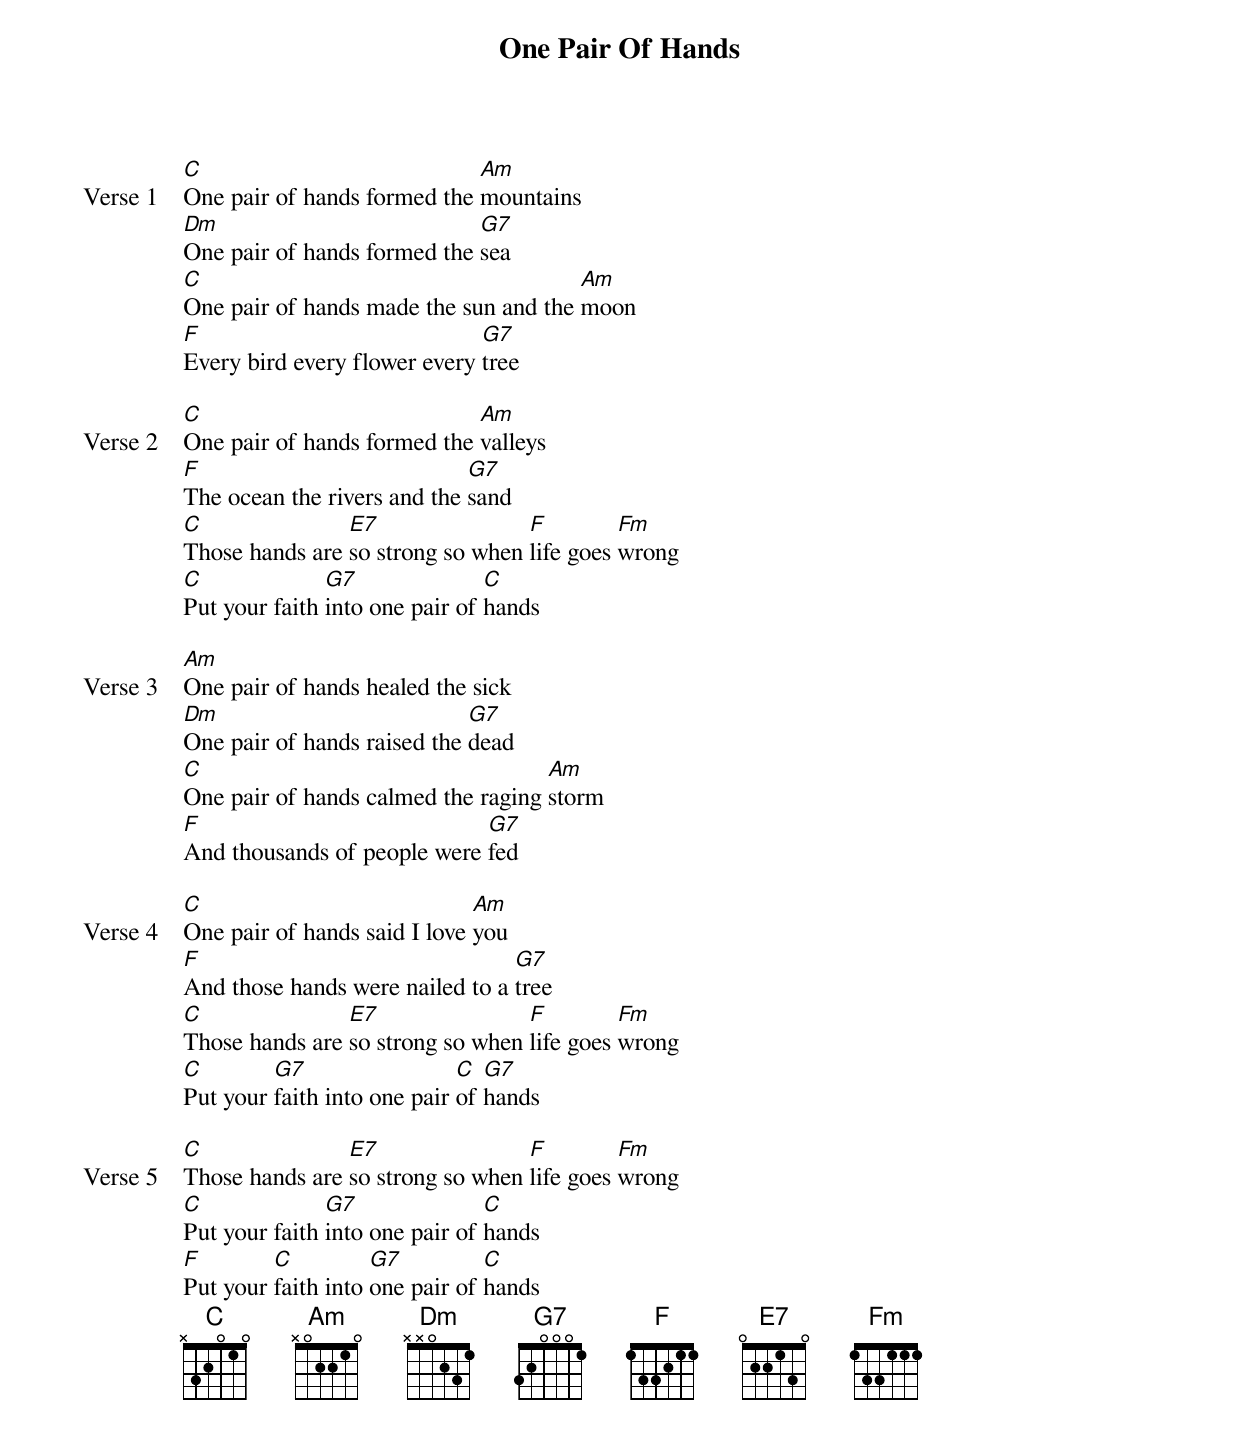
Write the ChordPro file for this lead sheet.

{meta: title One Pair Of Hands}
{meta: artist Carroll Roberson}
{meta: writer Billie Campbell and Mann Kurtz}

{start_of_verse: Verse 1}
[C]One pair of hands formed the [Am]mountains
[Dm]One pair of hands formed the [G7]sea
[C]One pair of hands made the sun and the [Am]moon
[F]Every bird every flower every [G7]tree
{end_of_verse}

{start_of_verse: Verse 2}
[C]One pair of hands formed the [Am]valleys
[F]The ocean the rivers and the [G7]sand
[C]Those hands are [E7]so strong so when [F]life goes [Fm]wrong
[C]Put your faith [G7]into one pair of [C]hands
{end_of_verse}

{start_of_verse: Verse 3}
[Am]One pair of hands healed the sick
[Dm]One pair of hands raised the [G7]dead
[C]One pair of hands calmed the raging [Am]storm
[F]And thousands of people were [G7]fed
{end_of_verse}

{start_of_verse: Verse 4}
[C]One pair of hands said I love [Am]you
[F]And those hands were nailed to a [G7]tree
[C]Those hands are [E7]so strong so when [F]life goes [Fm]wrong
[C]Put your [G7]faith into one pair [C]of [G7]hands
{end_of_verse}

{start_of_verse: Verse 5}
[C]Those hands are [E7]so strong so when [F]life goes [Fm]wrong
[C]Put your faith [G7]into one pair of [C]hands
[F]Put your [C]faith into [G7]one pair of [C]hands
{end_of_verse}
